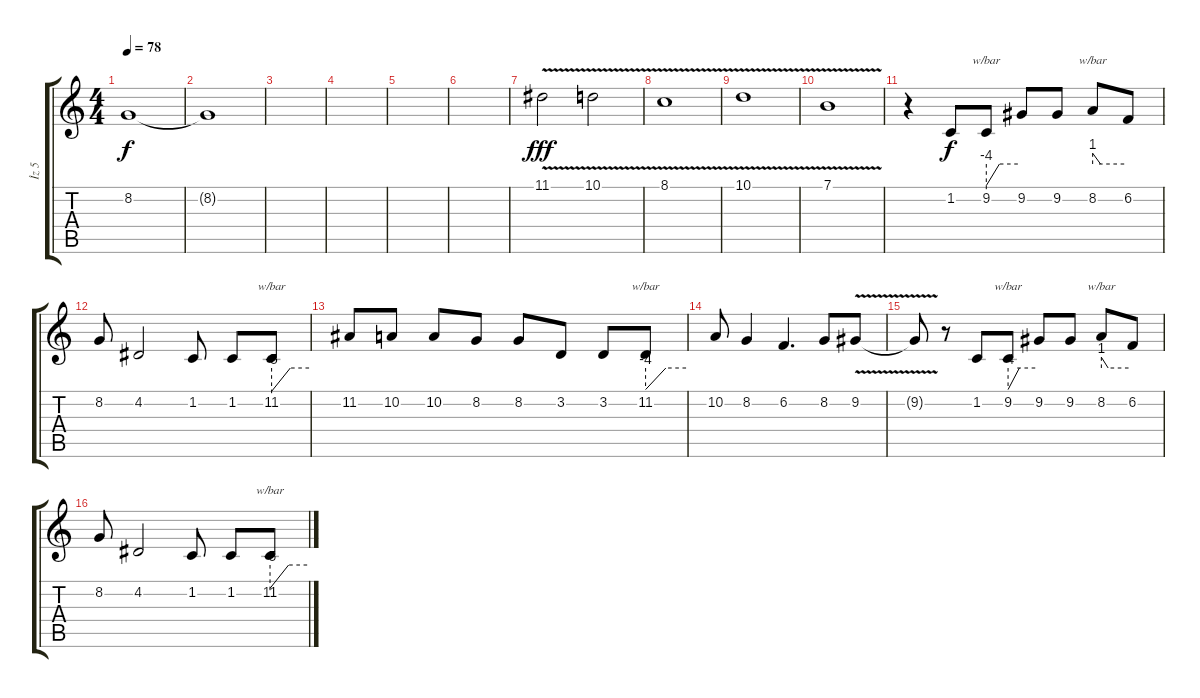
\track ("İz 5" "İz 5") {instrument cello}
\staff {score tabs}
\tuning (E4 B3 G3 D3 A2 E2) {hide}
\ts (4 4)
\tempo 78
\clef g2
\ks c
8.2{t}.1{dy f} |
8.2{t}.1 |
|
|
|
|
11.1{v}.2{dy fff volume 7} 10.1{v}.2 |
8.1{v}.1 |
10.1{v}.1 |
7.1{v}.1 |
r.4{volume 11} 1.2.8{dy f} 9.2.8{tbe (custom default 0 -16 25 0 60 0)} 9.2.8 9.2.8 8.2.8{tbe (custom default 0 4 15 0 60 0)} 6.2.8 |
8.2.8 4.2.2 1.2.8 1.2.8 11.2.8{tbe (custom default 0 -20 30 0 60 0)} |
11.2.8 10.2.8 10.2.8 8.2.8 8.2.8 3.2.8 3.2.8 11.2.8{tbe (custom default 0 -16 30 0 60 0)} |
10.2.8 8.2.4 6.2.4{d} 8.2.8 9.2{v}.8 |
9.2{t}.8 r.8 1.2.8 9.2.8{tbe (custom default 0 -16 25 0 60 0)} 9.2.8 9.2.8 8.2.8{tbe (custom default 0 4 15 0 60 0)} 6.2.8 |
8.2.8 4.2.2 1.2.8 1.2.8 11.2.8{tbe (custom default 0 -20 30 0 60 0)}
